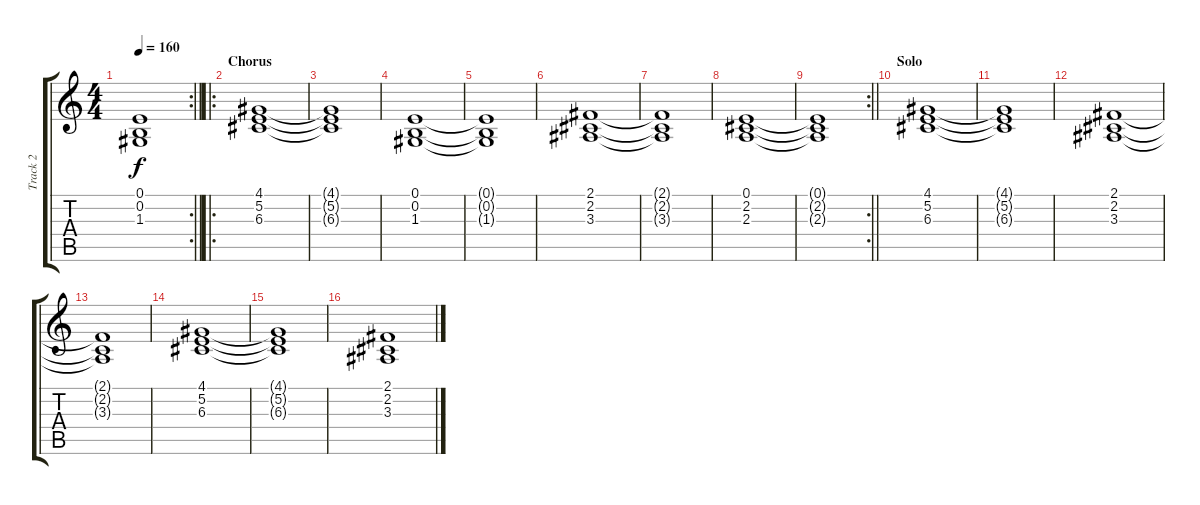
\track ("Track 2" "Track 2") {instrument synthstrings1}
\staff {score tabs}
\tuning (E4 B3 G3 D3 A2 E2) {hide}
\rc 2
\ts (4 4)
\tempo 160
\clef g2
\barLineRight lightlight
\ks c
(0.1{t} 0.2{t} 1.3{t}).1{dy f} |
\ro
\section ("" "Chorus")
(4.1 5.2 6.3).1 |
(4.1{t} 5.2{t} 6.3{t}).1 |
(0.1 0.2 1.3).1 |
(0.1{t} 0.2{t} 1.3{t}).1 |
(2.1 2.2 3.3).1 |
(2.1{t} 2.2{t} 3.3{t}).1 |
(0.1 2.2 2.3).1 |
\rc 2
\barLineRight lightlight
(0.1{t} 2.2{t} 2.3{t}).1 |
\section ("" "Solo")
(4.1 5.2 6.3).1 |
(4.1{t} 5.2{t} 6.3{t}).1 |
(2.1 2.2 3.3).1 |
(2.1{t} 2.2{t} 3.3{t}).1 |
(4.1 5.2 6.3).1 |
(4.1{t} 5.2{t} 6.3{t}).1 |
(2.1 2.2 3.3).1
